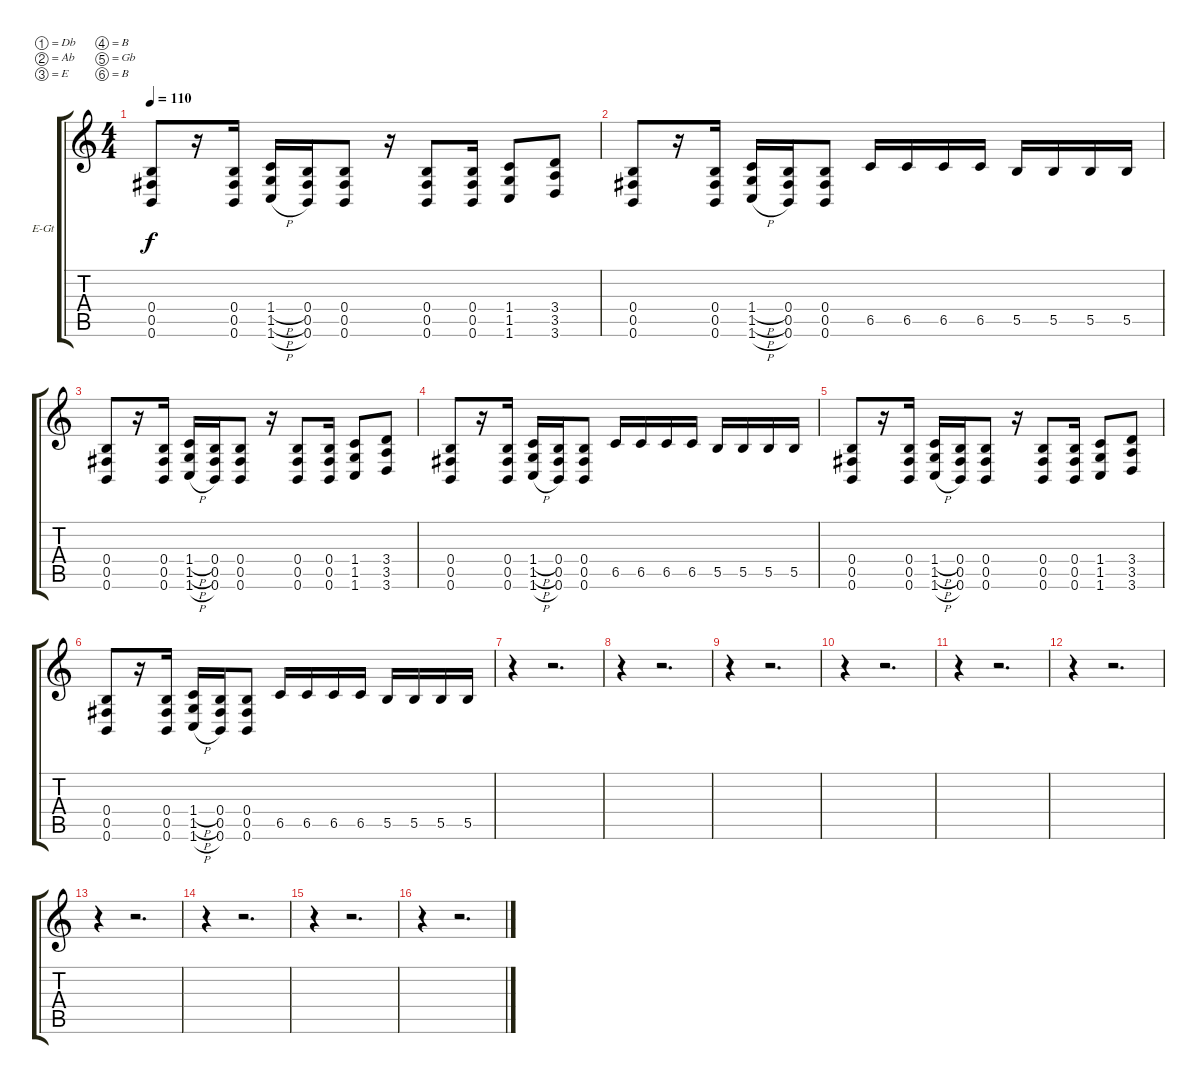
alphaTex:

\bracketExtendMode groupsimilarinstruments
\firstSystemTrackNameOrientation horizontal
\otherSystemsTrackNameOrientation horizontal
\track ("Гитара" "E-Gt") {instrument distortionguitar}
\staff {score tabs}
\tuning (Db4 Ab3 E3 B2 Gb2 B1)
\ts (4 4)
\tempo 110
\clef g2
\ks c
(0.4 0.5 0.6).8{dy f} r.16 (0.4 0.5 0.6).16 (1.4{h} 1.5{h} 1.6{h}).16 (0.4 0.5 0.6).16 (0.4 0.5 0.6).8 r.16 (0.4 0.5 0.6).8 (0.4 0.5 0.6).16 (1.4 1.5 1.6).8 (3.4 3.5 3.6).8 |
(0.4 0.5 0.6).8 r.16 (0.4 0.5 0.6).16 (1.4{h} 1.5{h} 1.6{h}).16 (0.4 0.5 0.6).16 (0.4 0.5 0.6).8 6.5.16 6.5.16 6.5.16 6.5.16 5.5.16 5.5.16 5.5.16 5.5.16 |
(0.4 0.5 0.6).8 r.16 (0.4 0.5 0.6).16 (1.4{h} 1.5{h} 1.6{h}).16 (0.4 0.5 0.6).16 (0.4 0.5 0.6).8 r.16 (0.4 0.5 0.6).8 (0.4 0.5 0.6).16 (1.4 1.5 1.6).8 (3.4 3.5 3.6).8 |
(0.4 0.5 0.6).8 r.16 (0.4 0.5 0.6).16 (1.4{h} 1.5{h} 1.6{h}).16 (0.4 0.5 0.6).16 (0.4 0.5 0.6).8 6.5.16 6.5.16 6.5.16 6.5.16 5.5.16 5.5.16 5.5.16 5.5.16 |
(0.4 0.5 0.6).8 r.16 (0.4 0.5 0.6).16 (1.4{h} 1.5{h} 1.6{h}).16 (0.4 0.5 0.6).16 (0.4 0.5 0.6).8 r.16 (0.4 0.5 0.6).8 (0.4 0.5 0.6).16 (1.4 1.5 1.6).8 (3.4 3.5 3.6).8 |
(0.4 0.5 0.6).8 r.16 (0.4 0.5 0.6).16 (1.4{h} 1.5{h} 1.6{h}).16 (0.4 0.5 0.6).16 (0.4 0.5 0.6).8 6.5.16 6.5.16 6.5.16 6.5.16 5.5.16 5.5.16 5.5.16 5.5.16 |
r.4 r.2{d} |
r.4 r.2{d} |
r.4 r.2{d} |
r.4 r.2{d} |
r.4 r.2{d} |
r.4 r.2{d} |
r.4 r.2{d} |
r.4 r.2{d} |
r.4 r.2{d} |
r.4 r.2{d}
